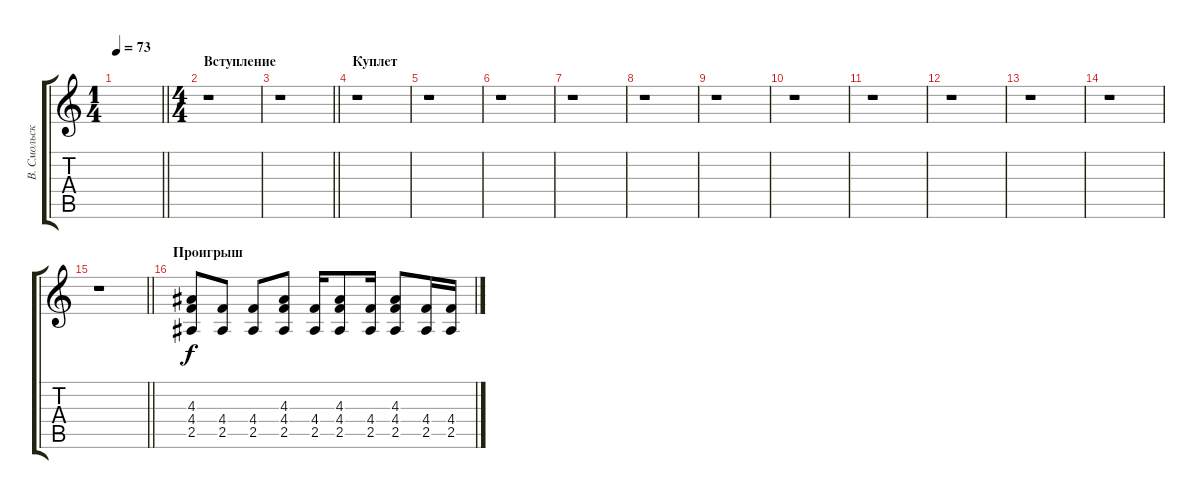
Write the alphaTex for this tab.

\track ("В. Смольский" "В. Смольск") {instrument distortionguitar}
\staff {score tabs}
\tuning (Eb4 Bb3 Gb3 Db3 Ab2 Eb2) {hide}
\ts (1 4)
\tempo 73
\clef g2
\barLineRight lightlight
\ks c
|
\ts (4 4)
\section ("" "Вступление")
r.1 |
\barLineRight lightlight
r.1 |
\section ("" "Куплет")
r.1 |
r.1 |
r.1 |
r.1 |
r.1 |
r.1 |
r.1 |
r.1 |
r.1 |
r.1 |
r.1 |
\barLineRight lightlight
r.1 |
\section ("" "Проигрыш")
(4.3 4.4 2.5).8{volume 16 instrument distortionguitar} (4.4 2.5).8 (4.4 2.5).8 (4.3 4.4 2.5).8 (4.4 2.5).16 (4.3 4.4 2.5).8 (4.4 2.5).16 (4.3 4.4 2.5).8 (4.4 2.5).16 (4.4 2.5).16
